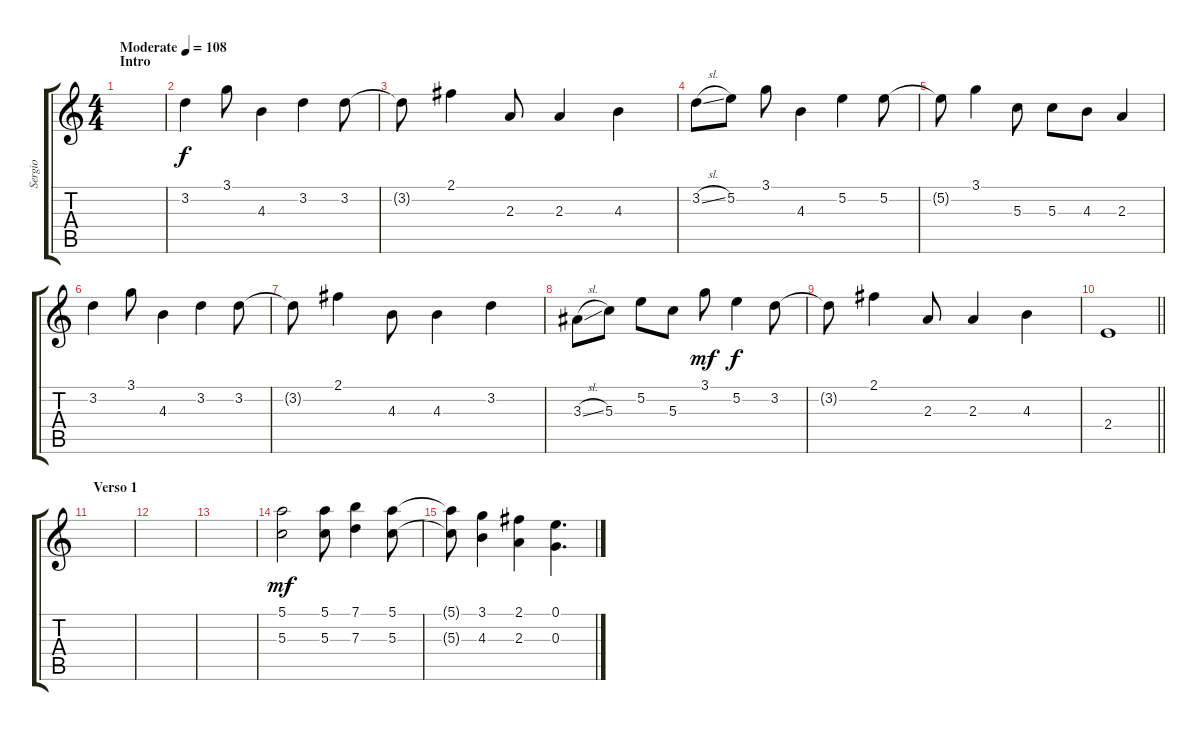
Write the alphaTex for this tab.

\track ("Sergio" "Sergio") {instrument acousticguitarsteel}
\staff {score tabs}
\tuning (E4 B3 G3 D3 A2 E2) {hide}
\ts (4 4)
\section ("" "Intro")
\tempo (108 "Moderate")
\clef g2
\ks c
|
3.2.4 3.1.8 4.3.4 3.2.4 3.2.8 |
3.2{t}.8 2.1.4 2.3.8 2.3.4 4.3.4 |
3.2{sl}.8 5.2.8 3.1.8 4.3.4 5.2.4 5.2.8 |
5.2{t}.8 3.1.4 5.3.8 5.3.8 4.3.8 2.3.4 |
3.2.4 3.1.8 4.3.4 3.2.4 3.2.8 |
3.2{t}.8 2.1.4 4.3.8 4.3.4 3.2.4 |
3.3{sl}.8 5.3.8 5.2.8 5.3.8 3.1.8{dy mf} 5.2.4{dy f} 3.2.8 |
3.2{t}.8 2.1.4 2.3.8 2.3.4 4.3.4 |
\barLineRight lightlight
2.4.1 |
\section ("" "Verso 1")
|
|
|
(5.1 5.3).2{dy mf} (5.1 5.3).8 (7.1 7.3).4 (5.1 5.3).8 |
(5.1{t} 5.3{t}).8 (3.1 4.3).4 (2.1 2.3).4 (0.1 0.3).4{d}
